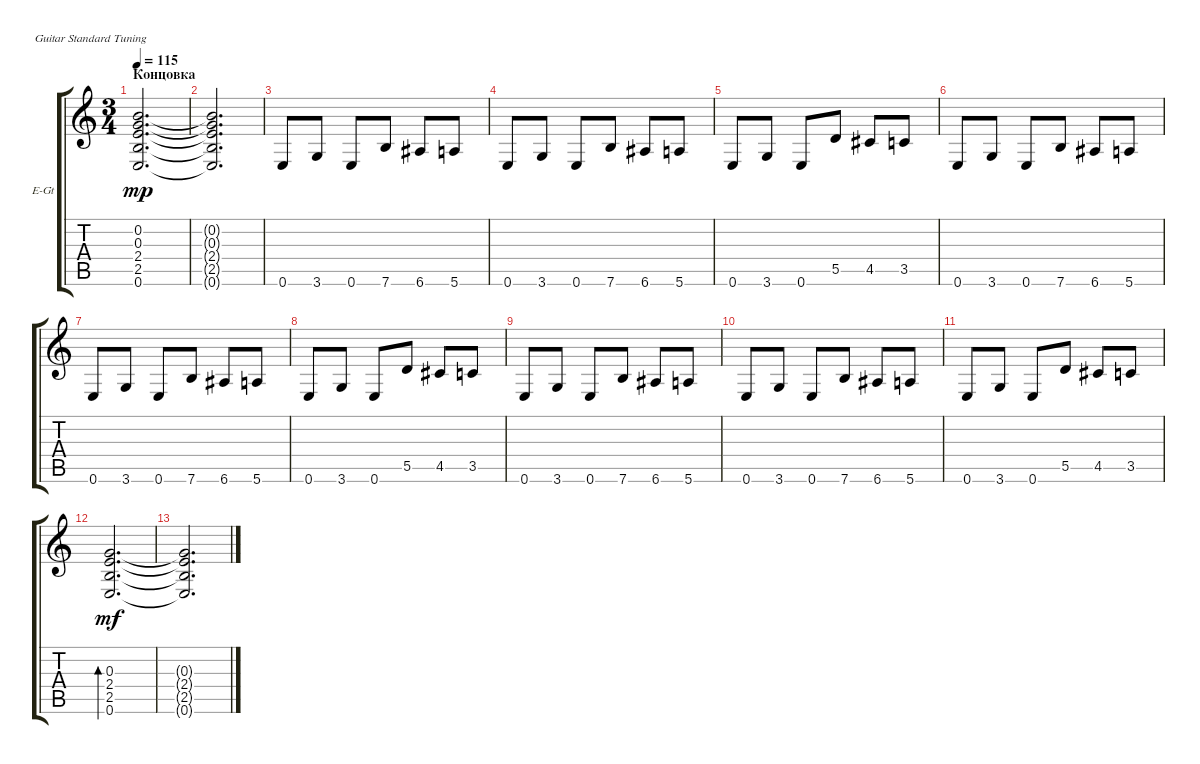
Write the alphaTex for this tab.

\defaultSystemsLayout 4
\bracketExtendMode groupsimilarinstruments
\firstSystemTrackNameOrientation horizontal
\otherSystemsTrackNameOrientation horizontal
\track ("Г. Каспарян" "E-Gt") {mute instrument electricguitarclean}
\staff {score tabs}
\tuning (E4 B3 G3 D3 A2 E2)
\ts (3 4)
\section ("" "Концовка")
\tempo 115
\clef g2
\ks c
(2.4 0.2 0.3 0.6 2.5).2{d dy mp} |
(0.2{t} 0.3{t} 2.4{t} 2.5{t} 0.6{t}).2{d} |
0.6.8 3.6.8 0.6.8 7.6.8 6.6.8 5.6.8 |
0.6.8 3.6.8 0.6.8 7.6.8 6.6.8 5.6.8 |
0.6.8 3.6.8 0.6.8 5.5.8 4.5.8 3.5.8 |
0.6.8 3.6.8 0.6.8 7.6.8 6.6.8 5.6.8 |
0.6.8 3.6.8 0.6.8 7.6.8 6.6.8 5.6.8 |
0.6.8 3.6.8 0.6.8 5.5.8 4.5.8 3.5.8 |
0.6.8 3.6.8 0.6.8 7.6.8 6.6.8 5.6.8 |
0.6.8 3.6.8 0.6.8 7.6.8 6.6.8 5.6.8 |
0.6.8 3.6.8 0.6.8 5.5.8 4.5.8 3.5.8 |
(0.6 2.5 2.4 0.3).2{d bd 228 dy mf} |
(0.3{t} 2.4{t} 2.5{t} 0.6{t}).2{d}
